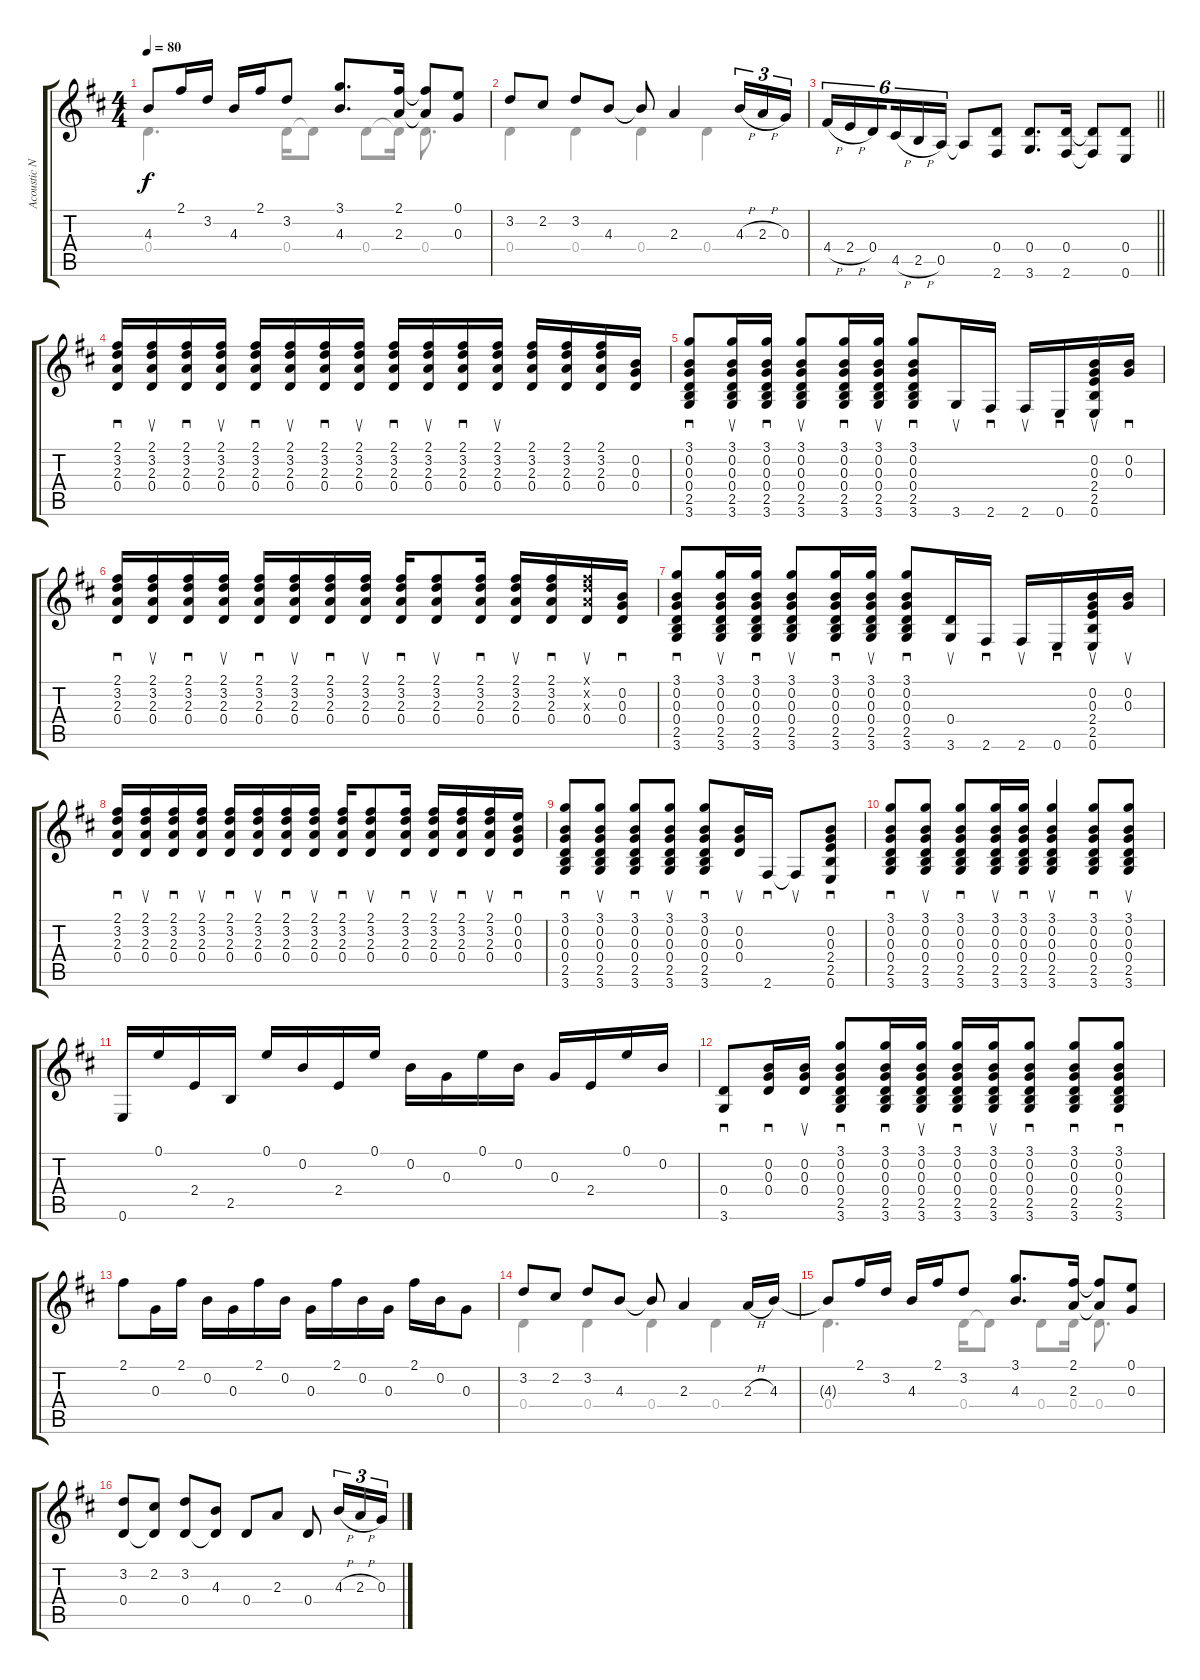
\track ("Acoustic Nylon String Guitar" "Acoustic N") {instrument acousticguitarnylon}
\staff {score tabs}
\tuning (E4 B3 G3 D3 A2 E2) {hide}
\voice
\ts (4 4)
\tempo 80
\clef g2
\ks d
4.3{t}.8{dy f} 2.1.16 3.2.16 4.3.16 2.1.16 3.2.8 (3.1 4.3).8{d} (2.1 2.3).16 (2.1{t} 2.3{t}).8 (0.1 0.3).8 |
3.2.8 2.2.8 3.2.8 4.3.8 4.3{t}.8 2.3.4 4.3{h}.16{tu (3 2)} 2.3{h}.16{tu (3 2)} 0.3.16{tu (3 2)} |
\barLineRight lightlight
4.4{h}.16{tu (6 4)} 2.4{h}.16{tu (6 4)} 0.4.16{tu (6 4) beam splitsecondary} 4.5{h}.16{tu (6 4)} 2.5{h}.16{tu (6 4)} 0.5.16{tu (6 4)} 0.5{t}.8 (0.4 2.6).8 (0.4 3.6).8{d} (0.4 2.6).16 (0.4{t} 2.6{t}).8 (0.4 0.6).8 |
(2.1 3.2 2.3 0.4).16{sd} (2.1 3.2 2.3 0.4).16{su} (2.1 3.2 2.3 0.4).16{sd} (2.1 3.2 2.3 0.4).16{su} (2.1 3.2 2.3 0.4).16{sd} (2.1 3.2 2.3 0.4).16{su} (2.1 3.2 2.3 0.4).16{sd} (2.1 3.2 2.3 0.4).16{su} (2.1 3.2 2.3 0.4).16{sd} (2.1 3.2 2.3 0.4).16{su} (2.1 3.2 2.3 0.4).16{sd} (2.1 3.2 2.3 0.4).16{su} (2.1 3.2 2.3 0.4).16 (2.1 3.2 2.3 0.4).16 (2.1 3.2 2.3 0.4).16 (0.2 0.3 0.4).16 |
(3.1 0.2 0.3 0.4 2.5 3.6).8{sd} (3.1 0.2 0.3 0.4 2.5 3.6).16{su} (3.1 0.2 0.3 0.4 2.5 3.6).16{sd} (3.1 0.2 0.3 0.4 2.5 3.6).8{su} (3.1 0.2 0.3 0.4 2.5 3.6).16{sd} (3.1 0.2 0.3 0.4 2.5 3.6).16{su} (3.1 0.2 0.3 0.4 2.5 3.6).8{sd} 3.6.16{su} 2.6.16{sd} 2.6.16{su} 0.6.16{sd} (0.2 0.3 2.4 2.5 0.6).16{su} (0.2 0.3).16{sd} |
(2.1 3.2 2.3 0.4).16{sd} (2.1 3.2 2.3 0.4).16{su} (2.1 3.2 2.3 0.4).16{sd} (2.1 3.2 2.3 0.4).16{su} (2.1 3.2 2.3 0.4).16{sd} (2.1 3.2 2.3 0.4).16{su} (2.1 3.2 2.3 0.4).16{sd} (2.1 3.2 2.3 0.4).16{su} (2.1 3.2 2.3 0.4).16{sd} (2.1 3.2 2.3 0.4).8{su} (2.1 3.2 2.3 0.4).16{sd} (2.1 3.2 2.3 0.4).16{su} (2.1 3.2 2.3 0.4).16{sd} (2.1{x} 3.2{x} 2.3{x} 0.4).16{su} (0.2 0.3 0.4).16{sd} |
(3.1 0.2 0.3 0.4 2.5 3.6).8{sd} (3.1 0.2 0.3 0.4 2.5 3.6).16{su} (3.1 0.2 0.3 0.4 2.5 3.6).16{sd} (3.1 0.2 0.3 0.4 2.5 3.6).8{su} (3.1 0.2 0.3 0.4 2.5 3.6).16{sd} (3.1 0.2 0.3 0.4 2.5 3.6).16{su} (3.1 0.2 0.3 0.4 2.5 3.6).8{sd} (0.4 3.6).16{su} 2.6.16{sd} 2.6.16{su} 0.6.16{sd} (0.2 0.3 2.4 2.5 0.6).16{su} (0.2 0.3).16{su} |
(2.1 3.2 2.3 0.4).16{sd} (2.1 3.2 2.3 0.4).16{su} (2.1 3.2 2.3 0.4).16{sd} (2.1 3.2 2.3 0.4).16{su} (2.1 3.2 2.3 0.4).16{sd} (2.1 3.2 2.3 0.4).16{su} (2.1 3.2 2.3 0.4).16{sd} (2.1 3.2 2.3 0.4).16{su} (2.1 3.2 2.3 0.4).16{sd} (2.1 3.2 2.3 0.4).8{su} (2.1 3.2 2.3 0.4).16{sd} (2.1 3.2 2.3 0.4).16{su} (2.1 3.2 2.3 0.4).16{sd} (2.1 3.2 2.3 0.4).16{su} (0.1 0.2 0.3 0.4).16{sd} |
(3.1 0.2 0.3 0.4 2.5 3.6).8{sd} (3.1 0.2 0.3 0.4 2.5 3.6).8{su} (3.1 0.2 0.3 0.4 2.5 3.6).8{sd} (3.1 0.2 0.3 0.4 2.5 3.6).8{su} (3.1 0.2 0.3 0.4 2.5 3.6).8{sd} (0.2 0.3 0.4).16{su} 2.6.16{sd} 2.6{t}.8{su} (0.2 0.3 2.4 2.5 0.6).8{sd} |
(3.1 0.2 0.3 0.4 2.5 3.6).8{sd} (3.1 0.2 0.3 0.4 2.5 3.6).8{su} (3.1 0.2 0.3 0.4 2.5 3.6).8{sd} (3.1 0.2 0.3 0.4 2.5 3.6).16{su} (3.1 0.2 0.3 0.4 2.5 3.6).16{sd} (3.1 0.2 0.3 0.4 2.5 3.6).4{su} (3.1 0.2 0.3 0.4 2.5 3.6).8{sd} (3.1 0.2 0.3 0.4 2.5 3.6).8{su} |
0.6.16 0.1.16 2.4.16 2.5.16 0.1.16 0.2.16 2.4.16 0.1.16 0.2.16 0.3.16 0.1.16 0.2.16 0.3.16 2.4.16 0.1.16 0.2.16 |
(0.4 3.6).8{sd} (0.2 0.3 0.4).16{sd} (0.2 0.3 0.4).16{su} (3.1 0.2 0.3 0.4 2.5 3.6).8{sd} (3.1 0.2 0.3 0.4 2.5 3.6).16{sd} (3.1 0.2 0.3 0.4 2.5 3.6).16{su} (3.1 0.2 0.3 0.4 2.5 3.6).16{sd} (3.1 0.2 0.3 0.4 2.5 3.6).16{su} (3.1 0.2 0.3 0.4 2.5 3.6).8{sd} (3.1 0.2 0.3 0.4 2.5 3.6).8{sd} (3.1 0.2 0.3 0.4 2.5 3.6).8{sd} |
2.1.8 0.3.16 2.1.16 0.2.16 0.3.16 2.1.16 0.2.16 0.3.16 2.1.16 0.2.16 0.3.16 2.1.16 0.2.16 0.3.8 |
3.2.8 2.2.8 3.2.8 4.3.8 4.3{t}.8 2.3.4 2.3{h}.16 4.3.16 |
4.3{t}.8 2.1.16 3.2.16 4.3.16 2.1.16 3.2.8 (3.1 4.3).8{d} (2.1 2.3).16 (2.1{t} 2.3{t}).8 (0.1 0.3).8 |
(3.2 0.4).8 (2.2 0.4{t}).8 (3.2 0.4).8 (4.3 0.4{t}).8 0.4.8 2.3.8 0.4.8 4.3{h}.16{tu (3 2)} 2.3{h}.16{tu (3 2)} 0.3.16{tu (3 2)}
\voice
\clef g2
\ottava regular
\simile none
\ks d
0.4.4{d dy f} 0.4.16 0.4{t}.8 0.4.8 0.4{t}.16 0.4.8{d} |
0.4.4 0.4.4 0.4.4 0.4.4 |
\barLineRight lightlight
|
|
|
|
|
|
|
|
|
|
|
0.4.4 0.4.4 0.4.4 0.4.4 |
0.4.4{d} 0.4.16 0.4{t}.8 0.4.8 0.4.16 0.4.8{d} |
